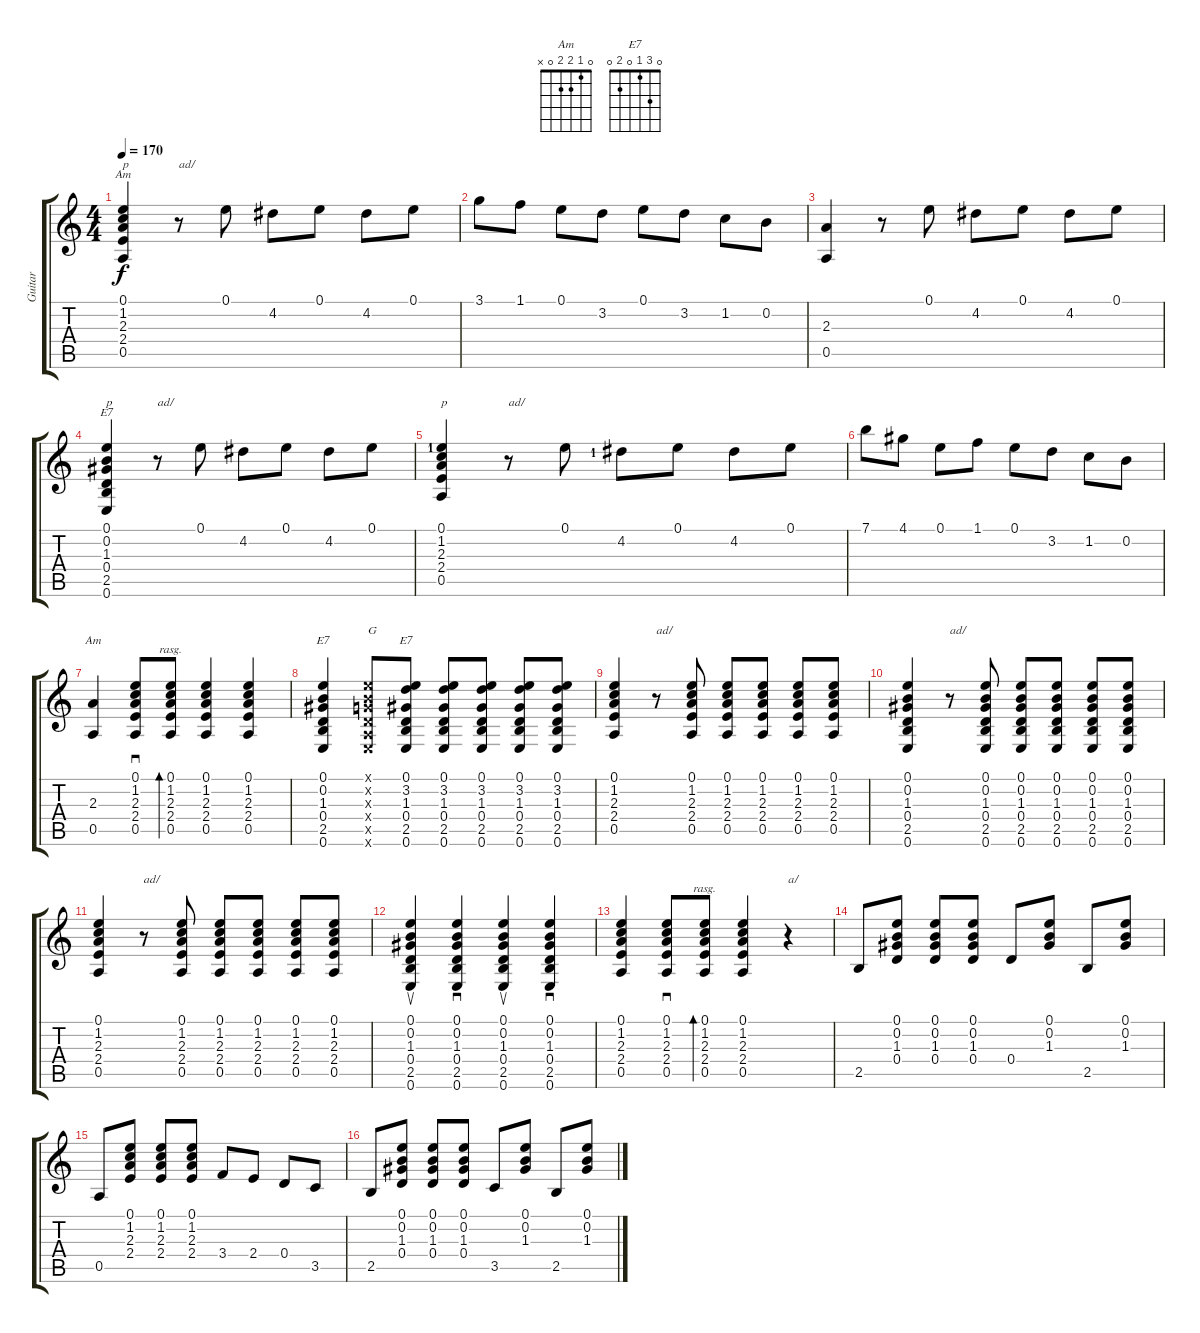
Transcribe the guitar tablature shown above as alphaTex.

\track ("Guitar" "Guitar") {instrument acousticguitarnylon}
\staff {score tabs}
\tuning (E4 B3 G3 D3 A2 E2) {hide}
\chord ("Am" x x x x x x)
\chord ("E7" x x x x x x)
\chord ("Am" 0 1 2 2 0 x)
\chord ("E7" 0 0 1 0 2 0)
\chord ("E7" 0 3 1 0 2 0)
\ts (4 4)
\tempo 170
\clef g2
\ks c
(0.1 1.2 2.3 2.4 0.5).4{ch "Am" txt "p" dy f} r.8{txt "ad/"} 0.1.8 4.2.8 0.1.8 4.2.8 0.1.8 |
3.1.8 1.1.8 0.1.8 3.2.8 0.1.8 3.2.8 1.2.8 0.2.8 |
(2.3 0.5).4 r.8 0.1.8 4.2.8 0.1.8 4.2.8 0.1.8 |
(0.1 0.2 1.3 0.4 2.5 0.6).4{ch "E7" txt "p"} r.8{txt "ad/"} 0.1.8 4.2.8 0.1.8 4.2.8 0.1.8 |
(0.1{lf 2} 1.2 2.3 2.4 0.5).4{txt "p"} r.8{txt "ad/"} 0.1.8 4.2{lf 2}.8 0.1.8 4.2.8 0.1.8 |
7.1.8 4.1.8 0.1.8 1.1.8 0.1.8 3.2.8 1.2.8 0.2.8 |
(2.3 0.5).4{ch "Am"} (0.1 1.2 2.3 2.4 0.5).8{sd} (0.1 1.2 2.3 2.4 0.5).8{bd 120 rasg ii} (0.1 1.2 2.3 2.4 0.5).4 (0.1 1.2 2.3 2.4 0.5).4 |
(0.1 0.2 1.3 0.4 2.5 0.6).4{ch "E7"} (0.1{x} 0.2{x} 0.3{x} 0.4{x} 0.5{x} 0.6{x}).8{txt "G"} (0.1 3.2 1.3 0.4 2.5 0.6).8{ch "E7"} (0.1 3.2 1.3 0.4 2.5 0.6).8 (0.1 3.2 1.3 0.4 2.5 0.6).8 (0.1 3.2 1.3 0.4 2.5 0.6).8 (0.1 3.2 1.3 0.4 2.5 0.6).8 |
(0.1 1.2 2.3 2.4 0.5).4 r.8{txt "ad/"} (0.1 1.2 2.3 2.4 0.5).8 (0.1 1.2 2.3 2.4 0.5).8 (0.1 1.2 2.3 2.4 0.5).8 (0.1 1.2 2.3 2.4 0.5).8 (0.1 1.2 2.3 2.4 0.5).8 |
(0.1 0.2 1.3 0.4 2.5 0.6).4 r.8{txt "ad/"} (0.1 0.2 1.3 0.4 2.5 0.6).8 (0.1 0.2 1.3 0.4 2.5 0.6).8 (0.1 0.2 1.3 0.4 2.5 0.6).8 (0.1 0.2 1.3 0.4 2.5 0.6).8 (0.1 0.2 1.3 0.4 2.5 0.6).8 |
(0.1 1.2 2.3 2.4 0.5).4 r.8{txt "ad/"} (0.1 1.2 2.3 2.4 0.5).8 (0.1 1.2 2.3 2.4 0.5).8 (0.1 1.2 2.3 2.4 0.5).8 (0.1 1.2 2.3 2.4 0.5).8 (0.1 1.2 2.3 2.4 0.5).8 |
(0.1 0.2 1.3 0.4 2.5 0.6).4{su} (0.1 0.2 1.3 0.4 2.5 0.6).4{sd} (0.1 0.2 1.3 0.4 2.5 0.6).4{su} (0.1 0.2 1.3 0.4 2.5 0.6).4{sd} |
(0.1 1.2 2.3 2.4 0.5).4 (0.1 1.2 2.3 2.4 0.5).8{sd} (0.1 1.2 2.3 2.4 0.5).8{bd 120 rasg ii} (0.1 1.2 2.3 2.4 0.5).4 r.4{txt "a/"} |
2.5.8 (0.1 0.2 1.3 0.4).8 (0.1 0.2 1.3 0.4).8 (0.1 0.2 1.3 0.4).8 0.4.8 (0.1 0.2 1.3).8 2.5.8 (0.1 0.2 1.3).8 |
0.5.8 (0.1 1.2 2.3 2.4).8 (0.1 1.2 2.3 2.4).8 (0.1 1.2 2.3 2.4).8 3.4.8 2.4.8 0.4.8 3.5.8 |
2.5.8 (0.1 0.2 1.3 0.4).8 (0.1 0.2 1.3 0.4).8 (0.1 0.2 1.3 0.4).8 3.5.8 (0.1 0.2 1.3).8 2.5.8 (0.1 0.2 1.3).8
